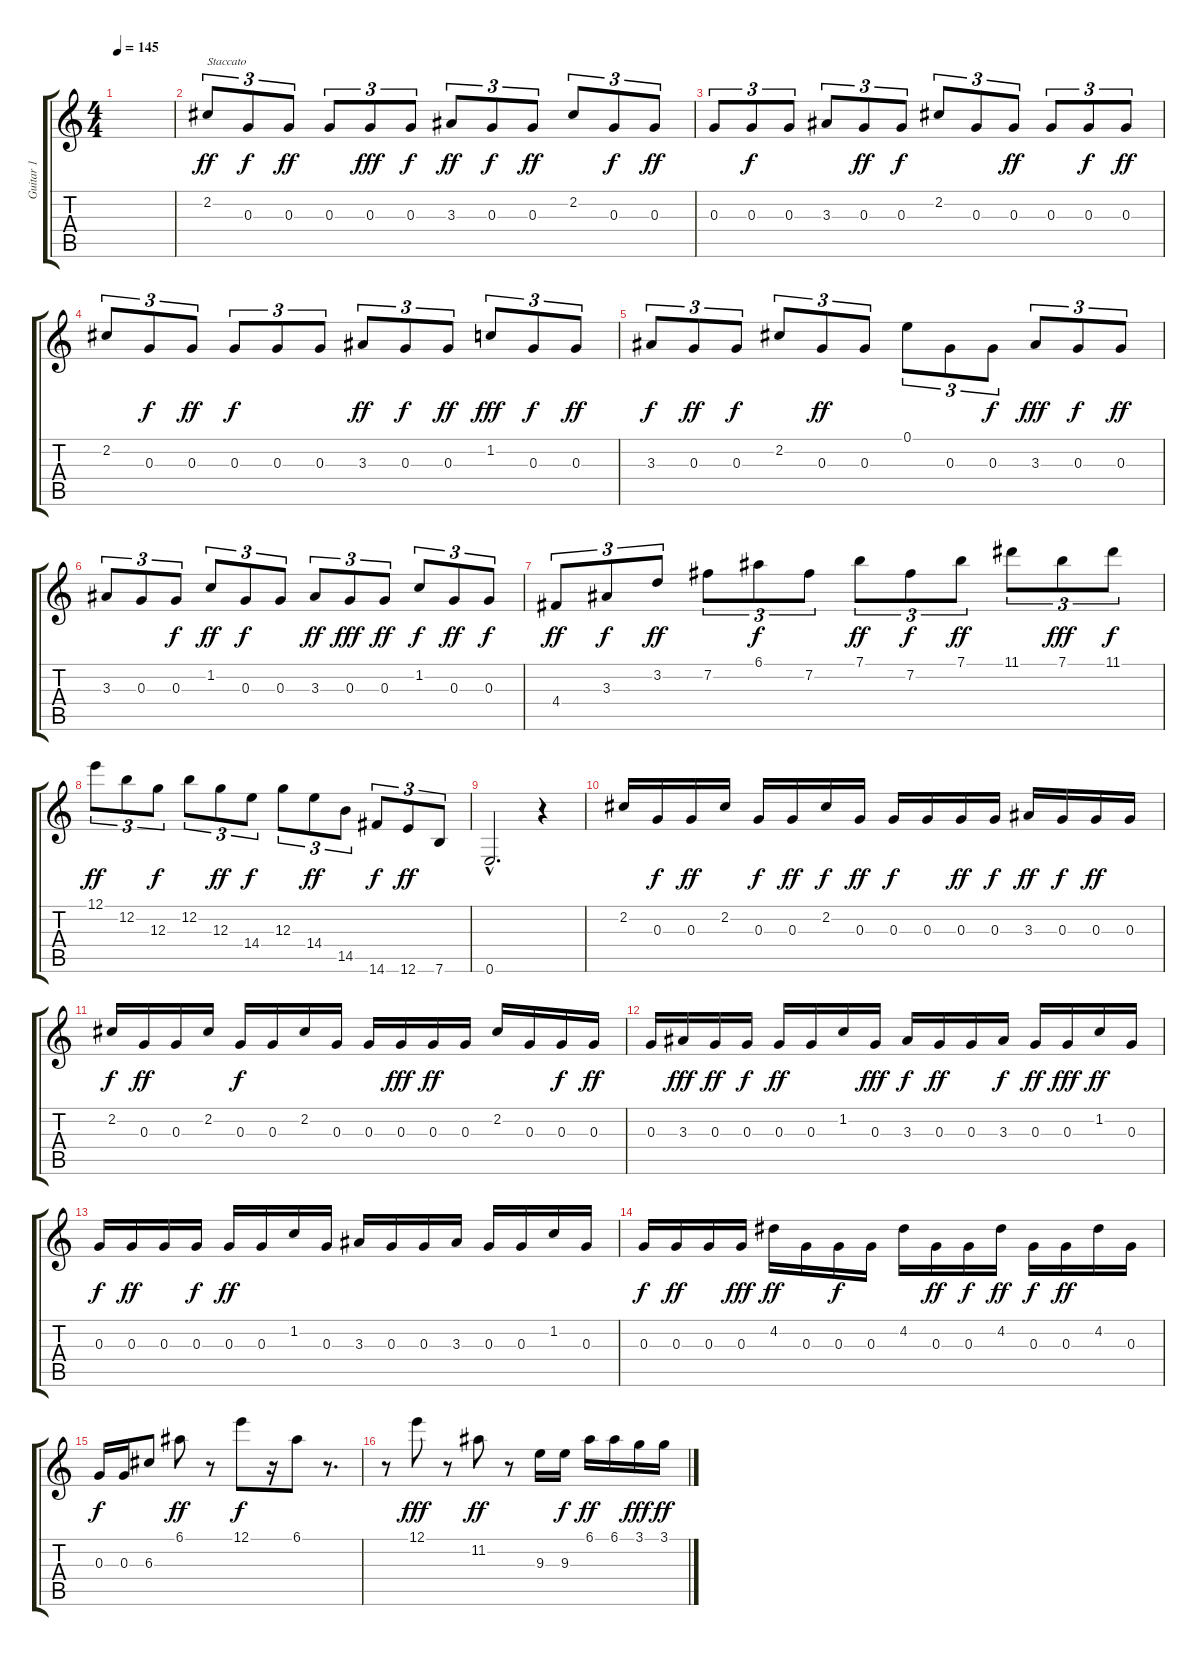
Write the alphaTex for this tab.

\track ("Guitar 1" "Guitar 1") {instrument acousticguitarsteel}
\staff {score tabs}
\tuning (E4 B3 G3 D3 A2 E2) {hide}
\ts (4 4)
\tempo 145
\clef g2
\ks c
|
2.2.8{tu (3 2) txt "Staccato" dy ff} 0.3.8{tu (3 2) dy f} 0.3.8{tu (3 2) dy ff} 0.3.8{tu (3 2)} 0.3.8{tu (3 2) dy fff} 0.3.8{tu (3 2) dy f} 3.3.8{tu (3 2) dy ff} 0.3.8{tu (3 2) dy f} 0.3.8{tu (3 2) dy ff} 2.2.8{tu (3 2)} 0.3.8{tu (3 2) dy f} 0.3.8{tu (3 2) dy ff} |
0.3.8{tu (3 2)} 0.3.8{tu (3 2) dy f} 0.3.8{tu (3 2)} 3.3.8{tu (3 2)} 0.3.8{tu (3 2) dy ff} 0.3.8{tu (3 2) dy f} 2.2.8{tu (3 2)} 0.3.8{tu (3 2)} 0.3.8{tu (3 2) dy ff} 0.3.8{tu (3 2)} 0.3.8{tu (3 2) dy f} 0.3.8{tu (3 2) dy ff} |
2.2.8{tu (3 2)} 0.3.8{tu (3 2) dy f} 0.3.8{tu (3 2) dy ff} 0.3.8{tu (3 2) dy f} 0.3.8{tu (3 2)} 0.3.8{tu (3 2)} 3.3.8{tu (3 2) dy ff} 0.3.8{tu (3 2) dy f} 0.3.8{tu (3 2) dy ff} 1.2.8{tu (3 2) dy fff} 0.3.8{tu (3 2) dy f} 0.3.8{tu (3 2) dy ff} |
3.3.8{tu (3 2) dy f} 0.3.8{tu (3 2) dy ff} 0.3.8{tu (3 2) dy f} 2.2.8{tu (3 2)} 0.3.8{tu (3 2) dy ff} 0.3.8{tu (3 2)} 0.1.8{tu (3 2)} 0.3.8{tu (3 2)} 0.3.8{tu (3 2) dy f} 3.3.8{tu (3 2) dy fff} 0.3.8{tu (3 2) dy f} 0.3.8{tu (3 2) dy ff} |
3.3.8{tu (3 2)} 0.3.8{tu (3 2)} 0.3.8{tu (3 2) dy f} 1.2.8{tu (3 2) dy ff} 0.3.8{tu (3 2) dy f} 0.3.8{tu (3 2)} 3.3.8{tu (3 2) dy ff} 0.3.8{tu (3 2) dy fff} 0.3.8{tu (3 2) dy ff} 1.2.8{tu (3 2) dy f} 0.3.8{tu (3 2) dy ff} 0.3.8{tu (3 2) dy f} |
4.4.8{tu (3 2) dy ff} 3.3.8{tu (3 2) dy f} 3.2.8{tu (3 2) dy ff} 7.2.8{tu (3 2)} 6.1.8{tu (3 2) dy f} 7.2.8{tu (3 2)} 7.1.8{tu (3 2) dy ff} 7.2.8{tu (3 2) dy f} 7.1.8{tu (3 2) dy ff} 11.1.8{tu (3 2)} 7.1.8{tu (3 2) dy fff} 11.1.8{tu (3 2) dy f} |
12.1.8{tu (3 2) dy ff} 12.2.8{tu (3 2)} 12.3.8{tu (3 2) dy f} 12.2.8{tu (3 2)} 12.3.8{tu (3 2) dy ff} 14.4.8{tu (3 2) dy f} 12.3.8{tu (3 2)} 14.4.8{tu (3 2) dy ff} 14.5.8{tu (3 2)} 14.6.8{tu (3 2) dy f} 12.6.8{tu (3 2) dy ff} 7.6.8{tu (3 2)} |
0.6{hac}.2{d} r.4 |
2.2.16 0.3.16{dy f} 0.3.16{dy ff} 2.2.16 0.3.16{dy f} 0.3.16{dy ff} 2.2.16{dy f} 0.3.16{dy ff} 0.3.16{dy f} 0.3.16 0.3.16{dy ff} 0.3.16{dy f} 3.3.16{dy ff} 0.3.16{dy f} 0.3.16{dy ff} 0.3.16 |
2.2.16{dy f} 0.3.16{dy ff} 0.3.16 2.2.16 0.3.16{dy f} 0.3.16 2.2.16 0.3.16 0.3.16 0.3.16{dy fff} 0.3.16{dy ff} 0.3.16 2.2.16 0.3.16 0.3.16{dy f} 0.3.16{dy ff} |
0.3.16 3.3.16{dy fff} 0.3.16{dy ff} 0.3.16{dy f} 0.3.16{dy ff} 0.3.16 1.2.16 0.3.16{dy fff} 3.3.16{dy f} 0.3.16{dy ff} 0.3.16 3.3.16{dy f} 0.3.16{dy ff} 0.3.16{dy fff} 1.2.16{dy ff} 0.3.16 |
0.3.16{dy f} 0.3.16{dy ff} 0.3.16 0.3.16{dy f} 0.3.16{dy ff} 0.3.16 1.2.16 0.3.16 3.3.16 0.3.16 0.3.16 3.3.16 0.3.16 0.3.16 1.2.16 0.3.16 |
0.3.16{dy f} 0.3.16{dy ff} 0.3.16 0.3.16{dy fff} 4.2.16{dy ff} 0.3.16 0.3.16{dy f} 0.3.16 4.2.16 0.3.16{dy ff} 0.3.16{dy f} 4.2.16{dy ff} 0.3.16{dy f} 0.3.16{dy ff} 4.2.16 0.3.16 |
0.3.16{dy f} 0.3.16 6.3.8 6.1.8{dy ff} r.8 12.1.8{dy f} r.16 6.1.8 r.8{d} |
r.8 12.1.8{dy fff volume 15} r.8 11.2.8{dy ff} r.8 9.3.16 9.3.16{dy f} 6.1.16{dy ff} 6.1.16 3.1.16{dy fff} 3.1.16{dy ff}
